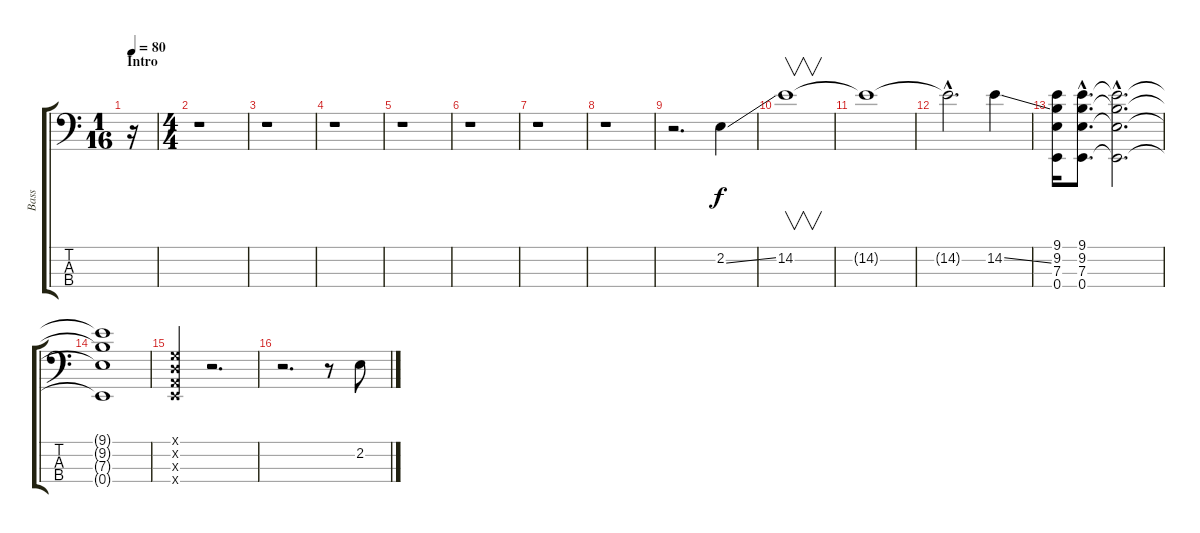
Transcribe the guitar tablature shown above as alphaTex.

\track ("Bass" "Bass") {instrument electricbasspick}
\staff {score tabs}
\tuning (G2 D2 A1 E1) {hide}
\ts (1 16)
\section ("" "Intro")
\tempo 80
\clef f4
\ks c
r.16{dy f instrument electricbasspick} |
\ts (4 4)
r.1 |
r.1 |
r.1 |
r.1 |
r.1 |
r.1 |
r.1 |
r.2{d} 2.2{ss}.4{instrument distortionguitar} |
14.2.1{v} |
14.2{t}.1 |
14.2{hac t}.2{d} 14.2{ss}.4 |
(9.1 9.2 7.3 0.4).16 (9.1{hac} 9.2{hac} 7.3{hac} 0.4{hac}).8{d} (9.1{hac t} 9.2{hac t} 7.3{hac t} 0.4{hac t}).2{d} |
(9.1{t} 9.2{t} 7.3{t} 0.4{t}).1 |
(0.1{x} 0.2{x} 0.3{x} 0.4{x}).4 r.2{d} |
r.2{d} r.8 2.2{ss}.8
